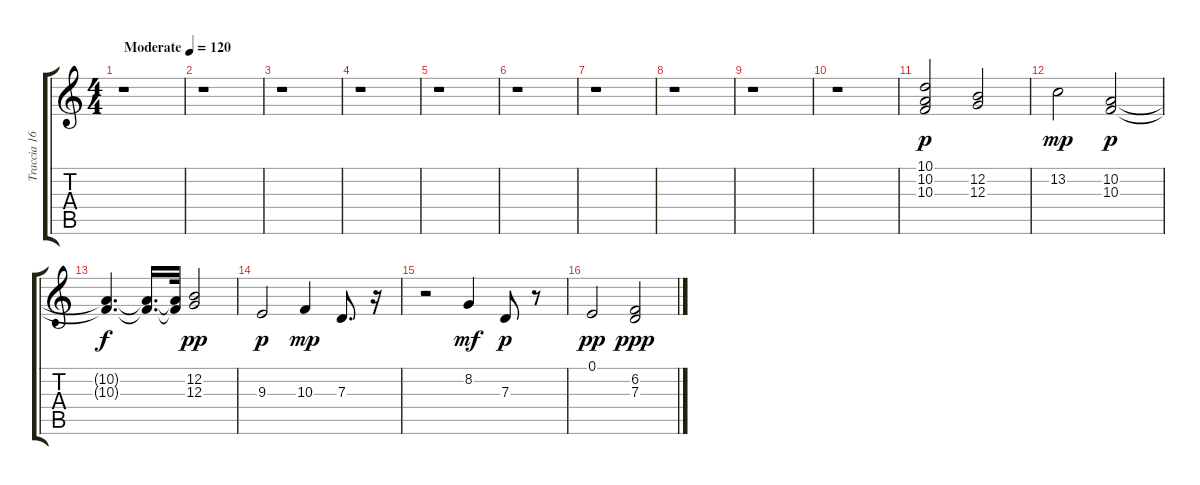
\track ("Traccia 16" "Traccia 16") {instrument synthstrings1}
\staff {score tabs}
\tuning (E4 B3 G3 D3 A2 E2) {hide}
\ts (4 4)
\tempo (120 "Moderate")
\clef g2
\ks c
r.1{dy p instrument synthstrings1} |
r.1 |
r.1 |
r.1 |
r.1 |
r.1 |
r.1 |
r.1 |
r.1 |
r.1 |
(10.1 10.2 10.3).2 (12.2 12.3).2 |
13.2.2{dy mp} (10.2 10.3).2{dy p} |
(10.2{t} 10.3{t}).4{d dy f} (10.2{t} 10.3{t}).16{d} (10.2{t} 10.3{t}).32 (12.2 12.3).2{dy pp} |
9.3.2{dy p} 10.3.4{dy mp} 7.3.8{d} r.16 |
r.2 8.2.4{dy mf} 7.3.8{dy p} r.8 |
0.1.2{dy pp} (6.2 7.3).2{dy ppp}
